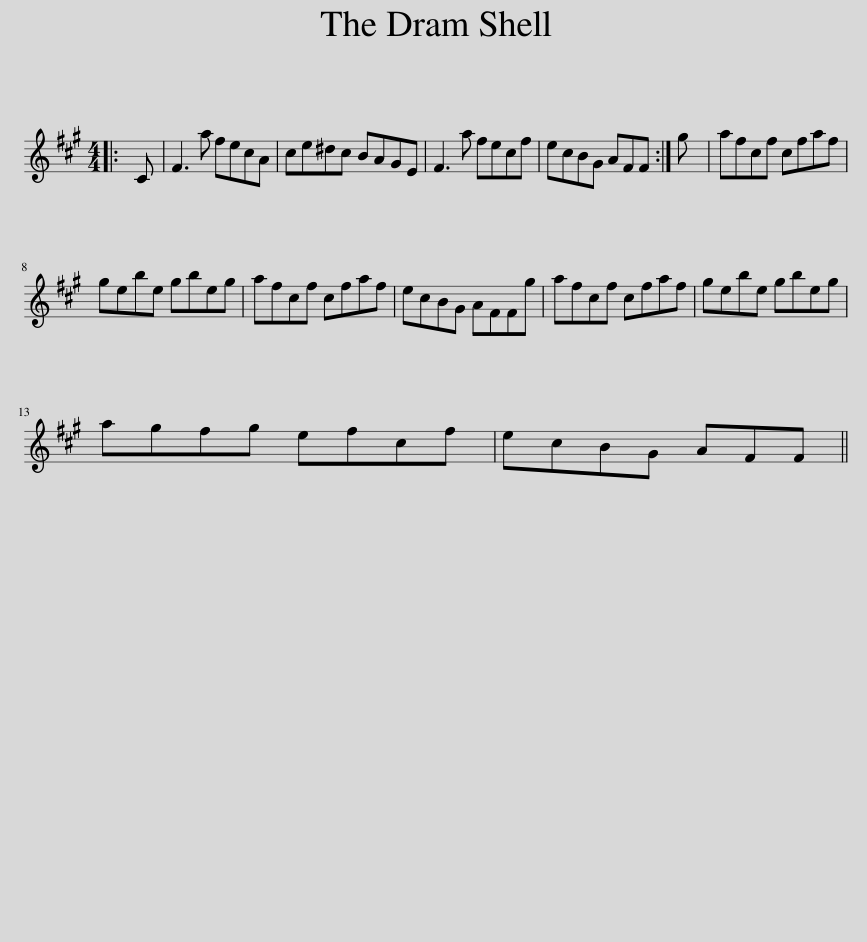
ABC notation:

X:1
L:1/8
M:4/4
I:linebreak $
K:A
V:1 treble
V:1
|: C | F3 a fecA | ce^dc BAGE | F3 a fecf | ecBG AFF :| %5
 g | afcf cfaf |$ gebe gbeg | afcf cfaf | ecBG AFFg | %10
 afcf cfaf | gebe gbeg |$ agfg efcf | ecBG AFF || %14
